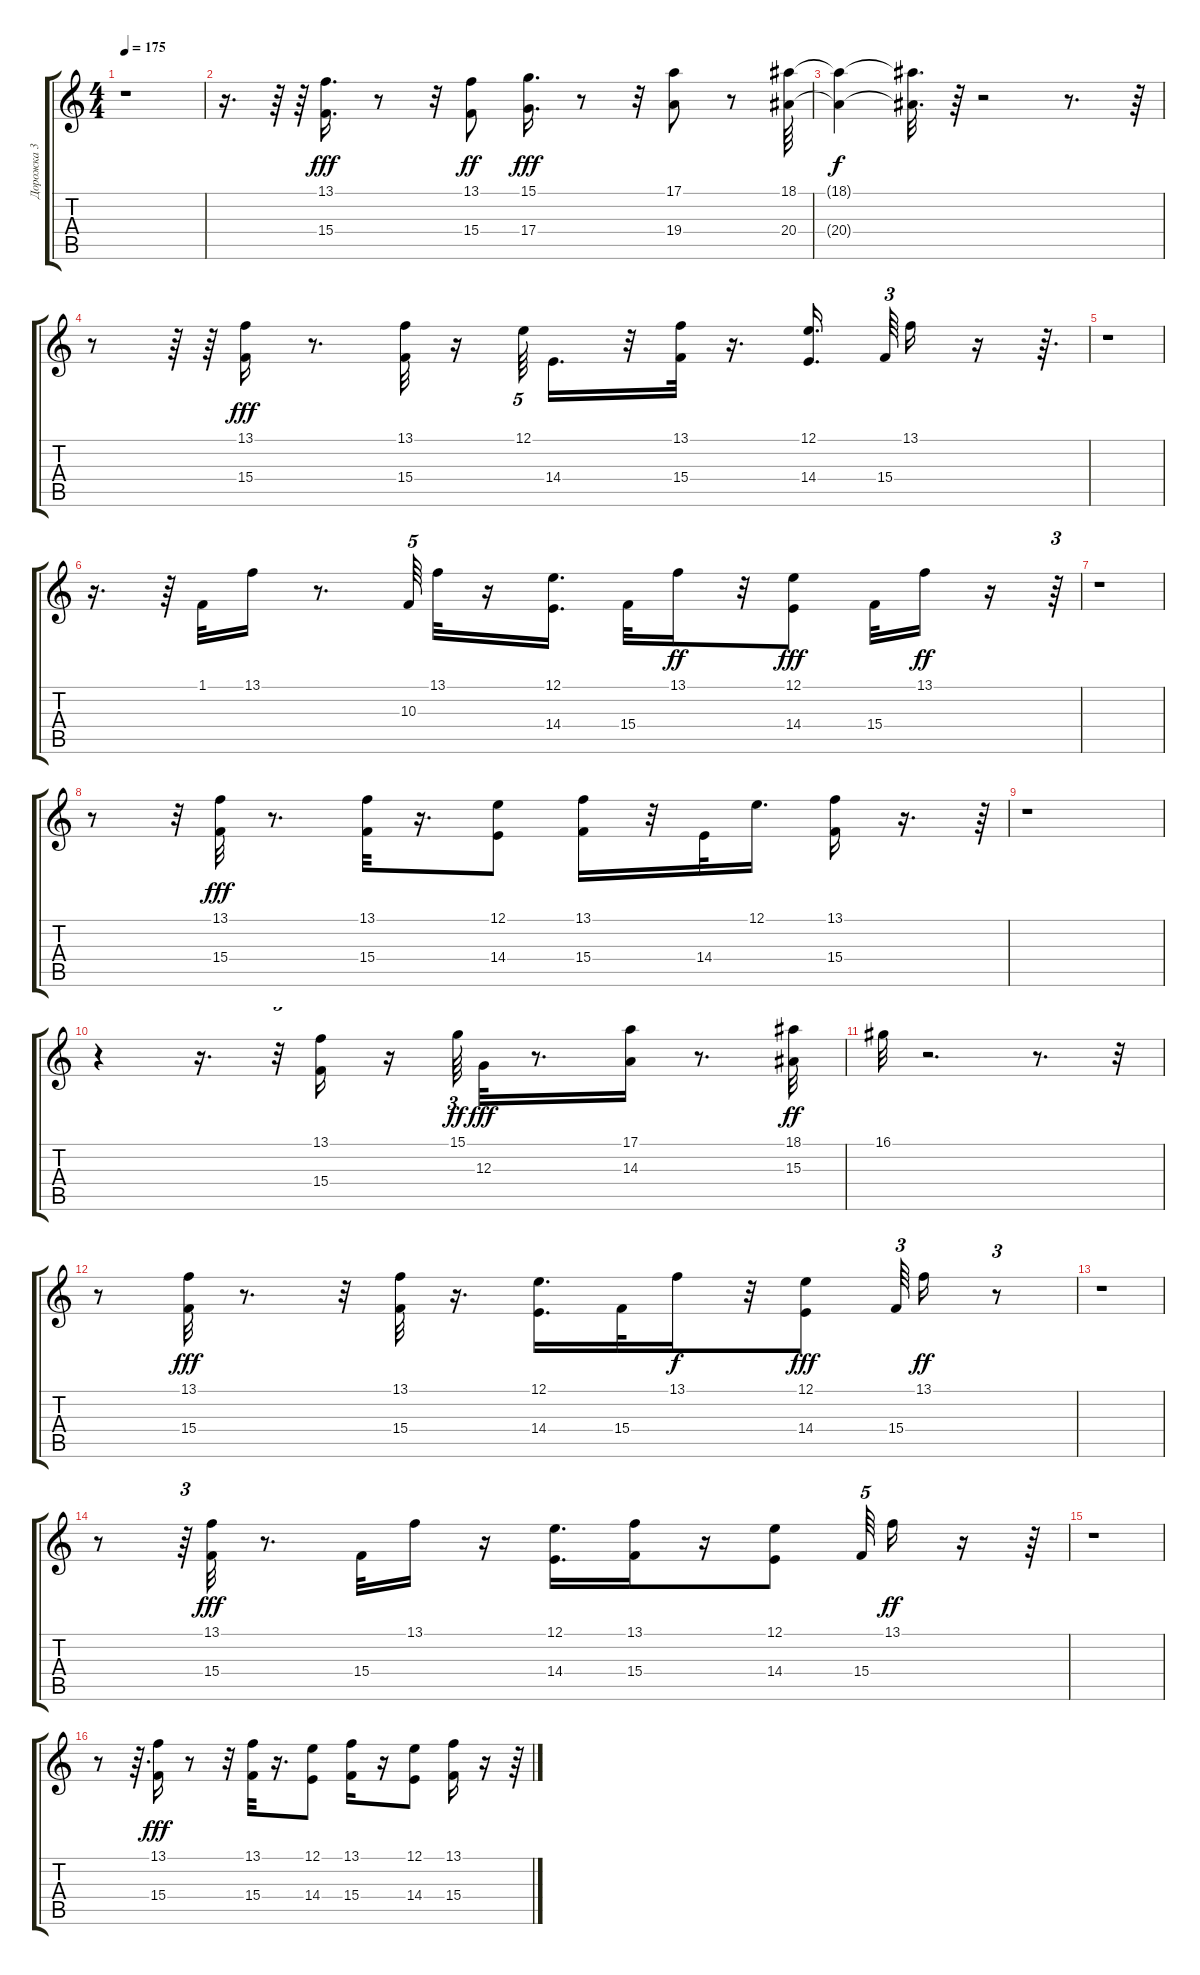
\track ("Дорожка 3" "Дорожка 3") {instrument brasssection}
\staff {score tabs}
\tuning (E4 B3 G3 D3 A2 E2) {hide}
\ts (4 4)
\tempo 175
\clef g2
\ks c
r.1{dy fff} |
r.16{d} r.64 r.64 (13.1 15.4).16{d} r.8 r.32 (13.1 15.4).8{dy ff} (15.1 17.4).16{d dy fff} r.8 r.32 (17.1 19.4).8 r.8 (18.1 20.4).64 |
(18.1{t} 20.4{t}).4{dy f} (18.1{t} 20.4{t}).32{d} r.64 r.2 r.8{d} r.64 |
r.8 r.64 r.64 (13.1 15.4).16{dy fff} r.8{d} (13.1 15.4).32 r.16 12.1.64{tu (5 4)} 14.4.16{d} r.32 (13.1 15.4).32 r.16{d} (12.1 14.4).16{d beam splitsecondary} 15.4.64{tu (3 2)} 13.1.16 r.16 r.64{d} |
r.1 |
r.16{d} r.64 1.1.32 13.1.16 r.8{d} 10.3.64{tu (5 4)} 13.1.32 r.16 (12.1 14.4).16{d} 15.4.32 13.1.16{dy ff} r.32 (12.1 14.4).8{dy fff} 15.4.32 13.1.16{dy ff} r.16 r.64{tu (3 2)} |
r.1 |
r.8 r.32{tu (3 2)} (13.1 15.4).32{dy fff} r.8{d} (13.1 15.4).32 r.16{d} (12.1 14.4).8 (13.1 15.4).16 r.32 14.4.32 12.1.16{d} (13.1 15.4).16 r.16{d} r.64{tu (3 2)} |
r.1 |
r.4 r.16{d} r.32{tu (3 2)} (13.1 15.4).16 r.16 15.1.64{tu (3 2) dy ff} 12.3.32{dy fff} r.8{d} (17.1 14.3).16 r.8{d} (18.1 15.3).32{dy ff} |
16.1.32 r.2{d} r.8{d} r.32 |
r.8 (13.1 15.4).32{dy fff} r.8{d} r.32 (13.1 15.4).32 r.16{d} (12.1 14.4).16{d} 15.4.32 13.1.16{dy f} r.32 (12.1 14.4).8{dy fff} 15.4.64{tu (3 2)} 13.1.16{dy ff} r.8{tu (3 2)} |
r.1 |
r.8 r.64{tu (3 2)} (13.1 15.4).32{dy fff} r.8{d} 15.4.32 13.1.16 r.16 (12.1 14.4).16{d} (13.1 15.4).16 r.16 (12.1 14.4).8 15.4.64{tu (5 4)} 13.1.16{dy ff} r.16 r.64 |
r.1 |
r.8 r.64{d} (13.1 15.4).16{dy fff} r.8 r.32 (13.1 15.4).32 r.16{d} (12.1 14.4).8 (13.1 15.4).16 r.16 (12.1 14.4).8 (13.1 15.4).16 r.16 r.64
